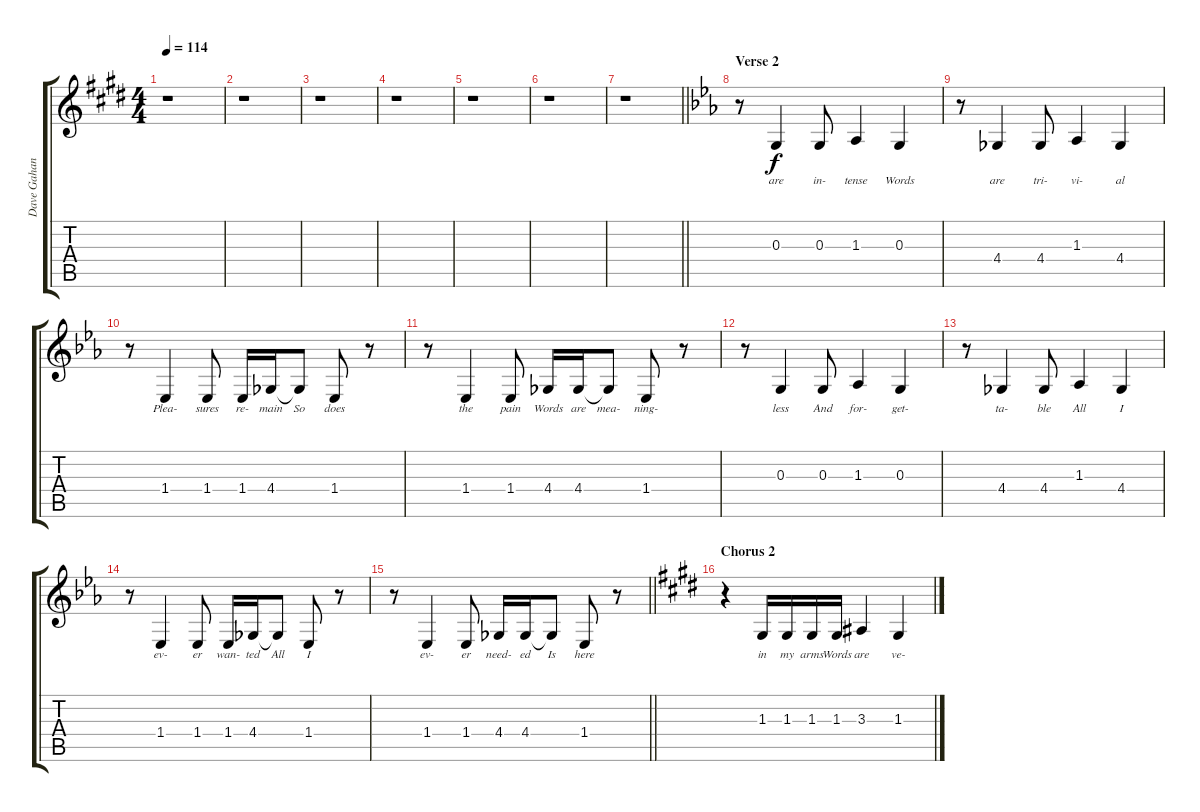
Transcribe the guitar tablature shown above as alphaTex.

\track ("Dave Gahan(Voice)" "Dave Gahan") {instrument cello}
\staff {score tabs}
\tuning (E4 B3 G3 D3 A2 E2) {hide}
\ts (4 4)
\tempo 114
\clef g2
\ks c#minor
r.1{dy f} |
r.1 |
r.1 |
\ks e
r.1 |
\ks c#minor
r.1 |
r.1 |
\barLineRight lightlight
r.1 |
\section ("" "Verse 2")
\ks eb
r.8 0.3.4{lyrics (0 "are") lyrics (1 "") lyrics (2 "") lyrics (3 "") lyrics (4 "")} 0.3.8{lyrics (0 "in-") lyrics (1 "") lyrics (2 "") lyrics (3 "") lyrics (4 "")} 1.3.4{lyrics (0 "tense") lyrics (1 "") lyrics (2 "") lyrics (3 "") lyrics (4 "")} 0.3.4{lyrics (0 "Words") lyrics (1 "") lyrics (2 "") lyrics (3 "") lyrics (4 "")} |
r.8 4.4.4{lyrics (0 "are") lyrics (1 "") lyrics (2 "") lyrics (3 "") lyrics (4 "")} 4.4.8{lyrics (0 "tri-") lyrics (1 "") lyrics (2 "") lyrics (3 "") lyrics (4 "")} 1.3.4{lyrics (0 "vi-") lyrics (1 "") lyrics (2 "") lyrics (3 "") lyrics (4 "")} 4.4.4{lyrics (0 "al") lyrics (1 "") lyrics (2 "") lyrics (3 "") lyrics (4 "")} |
r.8 1.4.4{lyrics (0 "Plea-") lyrics (1 "") lyrics (2 "") lyrics (3 "") lyrics (4 "")} 1.4.8{lyrics (0 "sures") lyrics (1 "") lyrics (2 "") lyrics (3 "") lyrics (4 "")} 1.4.16{lyrics (0 "re-") lyrics (1 "") lyrics (2 "") lyrics (3 "") lyrics (4 "")} 4.4.16{lyrics (0 "main") lyrics (1 "") lyrics (2 "") lyrics (3 "") lyrics (4 "")} 4.4{t}.8{lyrics (0 "So") lyrics (1 "") lyrics (2 "") lyrics (3 "") lyrics (4 "")} 1.4.8{lyrics (0 "does") lyrics (1 "") lyrics (2 "") lyrics (3 "") lyrics (4 "")} r.8 |
r.8 1.4.4{lyrics (0 "the") lyrics (1 "") lyrics (2 "") lyrics (3 "") lyrics (4 "")} 1.4.8{lyrics (0 "pain") lyrics (1 "") lyrics (2 "") lyrics (3 "") lyrics (4 "")} 4.4.16{lyrics (0 "Words") lyrics (1 "") lyrics (2 "") lyrics (3 "") lyrics (4 "")} 4.4.16{lyrics (0 "are") lyrics (1 "") lyrics (2 "") lyrics (3 "") lyrics (4 "")} 4.4{t}.8{lyrics (0 "mea-") lyrics (1 "") lyrics (2 "") lyrics (3 "") lyrics (4 "")} 1.4.8{lyrics (0 "ning-") lyrics (1 "") lyrics (2 "") lyrics (3 "") lyrics (4 "")} r.8 |
r.8 0.3.4{lyrics (0 "less") lyrics (1 "") lyrics (2 "") lyrics (3 "") lyrics (4 "")} 0.3.8{lyrics (0 "And") lyrics (1 "") lyrics (2 "") lyrics (3 "") lyrics (4 "")} 1.3.4{lyrics (0 "for-") lyrics (1 "") lyrics (2 "") lyrics (3 "") lyrics (4 "")} 0.3.4{lyrics (0 "get-") lyrics (1 "") lyrics (2 "") lyrics (3 "") lyrics (4 "")} |
r.8 4.4.4{lyrics (0 "ta-") lyrics (1 "") lyrics (2 "") lyrics (3 "") lyrics (4 "")} 4.4.8{lyrics (0 "ble") lyrics (1 "") lyrics (2 "") lyrics (3 "") lyrics (4 "")} 1.3.4{lyrics (0 "All") lyrics (1 "") lyrics (2 "") lyrics (3 "") lyrics (4 "")} 4.4.4{lyrics (0 "I") lyrics (1 "") lyrics (2 "") lyrics (3 "") lyrics (4 "")} |
r.8 1.4.4{lyrics (0 "ev-") lyrics (1 "") lyrics (2 "") lyrics (3 "") lyrics (4 "")} 1.4.8{lyrics (0 "er") lyrics (1 "") lyrics (2 "") lyrics (3 "") lyrics (4 "")} 1.4.16{lyrics (0 "wan-") lyrics (1 "") lyrics (2 "") lyrics (3 "") lyrics (4 "")} 4.4.16{lyrics (0 "ted") lyrics (1 "") lyrics (2 "") lyrics (3 "") lyrics (4 "")} 4.4{t}.8{lyrics (0 "All") lyrics (1 "") lyrics (2 "") lyrics (3 "") lyrics (4 "")} 1.4.8{lyrics (0 "I") lyrics (1 "") lyrics (2 "") lyrics (3 "") lyrics (4 "")} r.8 |
\barLineRight lightlight
r.8 1.4.4{lyrics (0 "ev-") lyrics (1 "") lyrics (2 "") lyrics (3 "") lyrics (4 "")} 1.4.8{lyrics (0 "er") lyrics (1 "") lyrics (2 "") lyrics (3 "") lyrics (4 "")} 4.4.16{lyrics (0 "need-") lyrics (1 "") lyrics (2 "") lyrics (3 "") lyrics (4 "")} 4.4.16{lyrics (0 "ed") lyrics (1 "") lyrics (2 "") lyrics (3 "") lyrics (4 "")} 4.4{t}.8{lyrics (0 "Is") lyrics (1 "") lyrics (2 "") lyrics (3 "") lyrics (4 "")} 1.4.8{lyrics (0 "here") lyrics (1 "") lyrics (2 "") lyrics (3 "") lyrics (4 "")} r.8 |
\section ("" "Chorus 2")
\ks e
r.4 1.3.16{lyrics (0 "in") lyrics (1 "") lyrics (2 "") lyrics (3 "") lyrics (4 "")} 1.3.16{lyrics (0 "my") lyrics (1 "") lyrics (2 "") lyrics (3 "") lyrics (4 "")} 1.3.16{lyrics (0 "arms") lyrics (1 "") lyrics (2 "") lyrics (3 "") lyrics (4 "")} 1.3.16{lyrics (0 "Words") lyrics (1 "") lyrics (2 "") lyrics (3 "") lyrics (4 "")} 3.3.4{lyrics (0 "are") lyrics (1 "") lyrics (2 "") lyrics (3 "") lyrics (4 "")} 1.3.4{lyrics (0 "ve-") lyrics (1 "") lyrics (2 "") lyrics (3 "") lyrics (4 "")}
